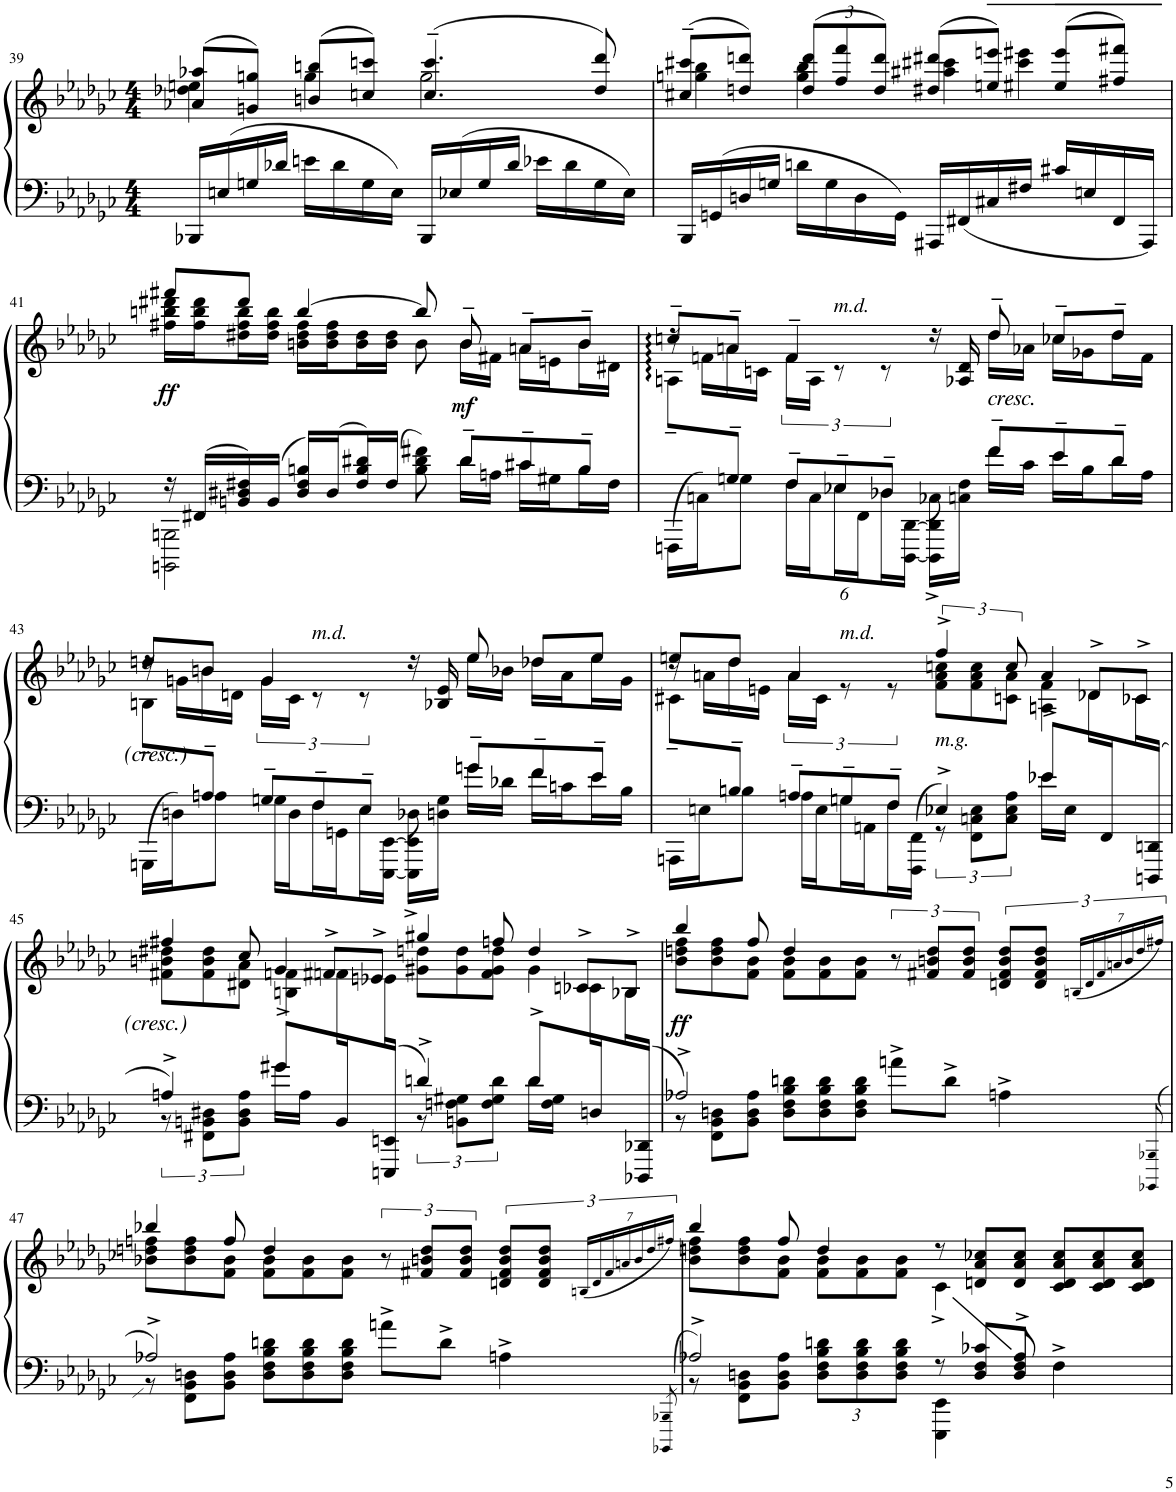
**kern	**kern	**dynam
*part1	*part1	*part1
*staff2	*staff1	*staff1/2
*I"Piano	*	*
*I'Pno.	*	*
!!LO:PB:g=z
*clefF4	*clefG2	*
*k[b-e-a-d-g-c-]	*k[b-e-a-d-g-c-]	*
*M4/4	*M4/4	*
=39	=39	=39
*	*^	*
16BBB-X/LL	(8a-X/;< 8aa-X/;<L	4dd-X\ 4een\	.
16En/	.	.	.
16Gn/	8gn/;< 8ggn/;<J)	.	.
16d-X/JJ	.	.	.
16en\LL	(8bn/ 8bbn/L	4gg\	.
16d-\	.	.	.
16G\	8ccn/ 8cccn/J)	.	.
16E\JJ	.	.	.
16BBB-/LL	(4.cc/~ 4.ccc/~	2gg\	.
16E-X/	.	.	.
16G/	.	.	.
16d-/JJ	.	.	.
16e-X\LL	.	.	.
16d-\	.	.	.
16G\	8dd-/;< 8ddd-/;<)	.	.
16E-\JJ	.	.	.
=40	=40	=40	=40
16BBB-/LL	(8cc#X/~ 8ccc#X/~L	4ggn\ 4bb-\	.
16GGn/	.	.	.
16Dn/	8ddn/ 8dddn/J)	.	.
16Gn/JJ	.	.	.
*	*Xbrackettup	*	*
16dn\LL	(12dd/ 12ddd/L	4gg\ 4bb-\	.
16G\	.	.	.
.	12ff/ 12fff/	.	.
16D\	.	.	.
.	12dd/ 12ddd/J)	.	.
16GG\JJ	.	.	.
16AAA#X/LL	(8dd#X/ 8ddd#X/L	4aa#X\ 4ccc#X\	.
16FF#X/	.	.	.
16C#X/	8een/ 8eeen/J)	.	.
16F#X/JJ	.	.	.
16c#X/LL	(8ee#X/ 8eee#X/L	4ccc#\ 4eeen\	.
16En/	.	.	.
16FF#/	8ff#X/ 8fff#X/J)	.	.
16AAA#/JJ	.	.	.
!!LO:LB:g=z	!!
=41	=41	=41	=41
*^	*	*	*
!	!	!	!	!LO:DY:b
16r	2BBBBn\ 2BBBn\	8fff#X;</L	16ff#X\ 16bbn\ 16ddd#X\LL	ff
16FF#X/LL	.	.	16ff#\ 16bb\ 16ddd#\	.
16BBn/ 16D#X/ 16F#X/	.	8ddd#;</J	16dd#X\ 16ff#\ 16bb\	.
16BB/JJ	.	.	16dd#\ 16ff#\ 16bb\JJ	.
16D#/ 16F#/ 16Bn/LL	.	[4bb/	16bn\ 16dd#\ 16ff#\LL	.
16D#/	.	.	16b\ 16dd#\ 16ff#\	.
16F#/ 16B/ 16d#X/	.	.	16b\ 16dd#\	.
16F#/JJ	.	.	16b\ 16dd#\JJ	.
8B\ 8d#\ 8f#X\	8ryy	8bb;</]	8b\	.
!	!	!	!	!LO:DY:b
8d#~/L	16d#\LL	8b~/	16b\LL	mf
.	16An\JJ	.	16f#X\JJ	.
8c#X~/	16c#\LL	8an~/L	16a\LL	.
.	16G#X\	.	16en\	.
8B~/J	16B\	8b~/J	16b\	.
.	16F#\JJ	.	16d#X\JJ	.
=42	=42	=42	=42	=42
*^	*^	*	*^	*
8ryy	4ryy	16FFFn\LL	4ryy	8ccn~/L	8An~\L	16r	.
.	.	16Cn\J	.	.	.	16fn\LL	.
8G-~/J	.	8Gn\J	.	8an~/J	8ryy	16a\	.
.	.	.	.	.	.	16cn\JJ	.
*	*Xbrackettup	*	*brackettup	*	*brackettup	*	*
4ryy	12F~/L	24F\LL	12F	4f~/	24f\LL	2.ryy	.
.	.	24C\J	.	.	24A\JJ	.	.
!	!	!	!	!	!LO:TX:a:i:t=m.d.	!	!
.	12E-X~/	24E-X\L	12ryy	.	12r	.	.
.	.	24FF\J	.	.	.	.	.
.	12D-X~/J	24D-X\L	12ryy	.	12r	.	.
.	.	[24DDD-\ [24DD-\JJ	.	.	.	.	.
8C-X^\	2ryy	16DDD-\] 16DD-\]LL	8ryy	16r	8ryy	.	.
.	.	16Cn\ 16F\JJ	.	16A-X/ 16d-/	.	.	.
!	!	!	!	!LO:TX:b:i:t=cresc.	!	!	!
4.ryy	.	8f~/L	16f\LL	8dd-~/	16dd-\LL	.	.
.	.	.	16c-\JJ	.	16a-X\JJ	.	.
.	.	8e-~/	16e-\LL	8cc-X~/L	16cc-\LL	.	.
.	.	.	16B-\	.	16g-X\	.	.
.	.	8d-~/J	16d-\	8dd-~/J	16dd-\	.	.
.	.	.	16A-\JJ	.	16f\JJ	.	.
!!LO:LB:g=z	!!	!!
=43	=43	=43	=43	=43	=43	=43	=43
8ryy	4ryy	16GGGn\LL	4ryy	8ddn~/L	8Bn~\L	16r	.
.	.	16Dn\J	.	.	.	16gn\LL	.
8A-~/J	.	8An\J	.	8bn~/J	8ryy	16b\	.
.	.	.	.	.	.	16dn\JJ	.
*	*Xbrackettup	*	*brackettup	*	*	*	*
4ryy	12G-~/L	24Gn\LL	12G	4g~/	24g\LL	2.ryy	.
.	.	24D\J	.	.	24c-\JJ	.	.
!	!	!	!	!	!LO:TX:a:i:t=m.d.	!	!
.	12F~/	24F\L	12ryy	.	12r	.	.
.	.	24GGn\J	.	.	.	.	.
.	12E-~/J	24E-\L	12ryy	.	12r	.	.
.	.	[24EEE-\ [24EE-\JJ	.	.	.	.	.
8D-X^\	2ryy	16EEE-\] 16EE-\]LL	8ryy	16r	8ryy	.	.
.	.	16Dn\ 16G\JJ	.	16B-X/ 16e-/	.	.	.
4.ryy	.	8gn~/L	16g\LL	8ee-~/	16ee-\LL	.	.
.	.	.	16d-X\JJ	.	16b-X\JJ	.	.
.	.	8f~/	16f\LL	8dd-X~/L	16dd-\LL	.	.
.	.	.	16cn\	.	16a-\	.	.
.	.	8e-~/J	16e-\	8ee-~/J	16ee-\	.	.
.	.	.	16B-\JJ	.	16g\JJ	.	.
=44	=44	=44	=44	=44	=44	=44	=44
*	*	*	*	*	*	*^	*
8ryy	4ryy	16AAAn\LL	4ryy	8een~/L	8c#X~\L	16r	6%5ryy	.
.	.	16En\J	.	.	.	16an\LL	.	.
8B-~/J	.	8Bn\J	.	8dd-~/J	8ryy	16dd-\	.	.
.	.	.	.	.	.	16en\JJ	.	.
*	*Xbrackettup	*	*brackettup	*	*	*	*	*
2.ryy	12A-~/L	24An\LL	12A	4a~/	24a\LL	2ryy	.	.
.	.	24E\J	.	.	24c#\JJ	.	.	.
!	!	!	!	!	!LO:TX:a:i:t=m.d.	!	!	!
.	12Gn~/	24G\L	4ryy	.	12r	.	.	.
.	.	24AAn\J	.	.	.	.	.	.
.	12F~/J	24F\L	.	.	12r	.	.	.
.	.	24FFF\;< 24FF\;<JJ	.	.	.	.	.	.
*	*	*	*	*	*Xbrackettup	*	*	*
!	!LO:TX:a:i:t=m.g.	!	!	!	!	!	!	!
.	2ryy	4E-X^/	.	6ff^/	12f\ 12a\ 12ccn\L	.	.	.
.	.	.	12FF\ 12Cn\ 12E-\L	.	12f\ 12a\ 12cc\	.	.	.
.	.	.	12C\ 12E-\ 12A\J	12cc/	12cn\ 12a\J	.	.	.
*	*	*Xbrackettup	*brackettup	*	*	*brackettup	*	*
.	.	12e-^/L	24e-X\LL	4a/	4An\ 4f\	12ryy	.	.
.	.	.	24E-\JJ	.	.	.	.	.
.	.	24ryy	24ryy	.	.	12d-X^/L	24d-\L	.
.	.	24FF/J	24ryy	.	.	.	24ryy	.
.	.	24ryy	24ryy	.	.	12c-X^/J	24c-\L	.
.	.	24DDDn/;< 24DDn/;<JJ	24ryy	.	.	.	24ryy	.
*	*v	*v	*v	*	*	*	*	*
!!LO:LB:g=z	!!	!!	!!
=45	=45	=45	=45	=45	=45	=45
*	*	*	*Xbrackettup	*	*	*
4An^/	12r	6ff#X/	12f#X\ 12bn\ 12dd#X\L	4ryy	3ryy	.
.	12FF#X\ 12BBn\ 12D#X\L	.	12f#\ 12b\ 12dd#\	.	.	.
.	12BB\ 12D#\ 12A\J	12cc-/	12d#X\ 12a-\J	.	.	.
*Xbrackettup	*brackettup	*	*	*brackettup	*	*
12g#X^/L	24g#\LL	4g-/	4Bn\ 4fn\	12ryy	.	.
.	24A\JJ	.	.	.	.	.
24ryy	24ryy	.	.	12f#X^/L	24fn\L	.
24BB/J	24ryy	.	.	.	24ryy	.
24ryy	24ryy	.	.	12en^/J	24e-X;<\L	.
24EEEn/;< 24EEn/;<JJ	24ryy	.	.	.	4.ryy	.
*	*	*	*Xbrackettup	*	*	*
4dn^/	12r	6gg#X/	12g#X\ 12ddn\L	4ryy	.	.
.	12BBn\ 12Fn\ 12G#X\L	.	12g#\ 12dd\	.	.	.
.	12F\ 12G#\ 12d\J	12ffn/	12f\ 12g#\ 12dd\J	.	.	.
*Xbrackettup	*brackettup	*	*	*brackettup	*	*
12d^/L	24d\LL	4dd/	4g#\	12ryy	.	.
.	24F\ 24G#\JJ	.	.	.	.	.
24ryy	24ryy	.	.	12cn^/L	24c-X\L	.
24Dn/J	24ryy	.	.	.	24ryy	.
24ryy	24ryy	.	.	12B-X^/J	24B-;<\L	.
24DDD-X/;< 24DD-X/;<JJ	24ryy	.	.	.	24ryy	.
*	*	*	*v	*v	*v	*
=46	=46	=46	=46	=46
*	*	*	*Xbrackettup	*
*	*	*^	*^	*
!	!	!	!	!	!	!LO:DY:b
*	*	*	*v	*v	*v	*
2A-X^>/	12r	6bb-/	12b-\ 12ddn\ 12ff\L	ff
.	12FF\ 12BB-\ 12Dn\L	.	12b-\ 12dd\ 12ff\	.
.	12BB-\ 12D\ 12A-\J	12ff/	12f\ 12b-\J	.
*	*Xbrackettup	*	*	*
.	12D\ 12F\ 12B-\ 12dn\L	4dd/	12f\ 12b-\L	.
.	12D\ 12F\ 12B-\ 12d\	.	12f\ 12b-\	.
.	12D\ 12F\ 12B-\ 12d\J	.	12f\ 12b-\J	.
*	*	*brackettup	*	*
8an^>\L	2ryy	12r	2ryy	.
.	.	12f#X/ 12bn/ 12dd/L	.	.
8d^>\J	.	.	.	.
.	.	12f#/ 12b/ 12dd/J	.	.
4An^>\	.	12dn/ 12f#/ 12b/ 12dd/L	.	.
.	.	12d/ 12f#/ 12b/ 12dd/J	.	.
.	.	(84Bn;<!/LL	.	.
.	.	84d;<!/	.	.
.	.	84f#;<!/	.	.
.	.	84an;<!/	.	.
.	.	84b;<!/	.	.
.	.	84dd;<!/	.	.
.	.	84ff#X;<!/JJ)	.	.
8qBBBB-X/ 8qBBB-X/	.	.	.	.
!!LO:LB:g=z	!!
=47	=47	=47	=47	=47
8qBBBB- 8qBBB-	.	.	.	.
*	*brackettup	*	*Xbrackettup	*
2A-X^>/	12r	6bb-X/	12b-X\ 12ddn\ 12ffn\L	.
.	12FF\ 12BB-\ 12Dn\L	.	12b-\ 12dd\ 12ff\	.
.	12BB-\ 12D\ 12A-\J	12ff/	12f\ 12b-\J	.
*	*Xbrackettup	*	*	*
.	12D\ 12F\ 12B-\ 12dn\L	4dd/	12f\ 12b-\L	.
.	12D\ 12F\ 12B-\ 12d\	.	12f\ 12b-\	.
.	12D\ 12F\ 12B-\ 12d\J	.	12f\ 12b-\J	.
*	*	*brackettup	*	*
8an^>\L	2ryy	12r	2ryy	.
.	.	12f#X/ 12bn/ 12dd/L	.	.
8d^>\J	.	.	.	.
.	.	12f#/ 12b/ 12dd/J	.	.
4An^>\	.	12dn/ 12f#/ 12b/ 12dd/L	.	.
.	.	12d/ 12f#/ 12b/ 12dd/J	.	.
.	.	(84Bn;<!/LL	.	.
.	.	84d;<!/	.	.
.	.	84f#;<!/	.	.
.	.	84an;<!/	.	.
.	.	84b;<!/	.	.
.	.	84dd;<!/	.	.
.	.	84ff#X;<!/JJ)	.	.
*v	*v	*	*	*
=48	=48	=48	=48
8qBBBB-X/ 8qBBB-X/	.	.	.
*^	*	*	*
*	*brackettup	*	*Xbrackettup	*
*	*^	*	*	*
2A-X^>/	12r	2ryy	6bb-/	12b-\ 12ddn\ 12ff\L	.
.	12FF\ 12BB-\ 12Dn\L	.	.	12b-\ 12dd\ 12ff\	.
.	12BB-\ 12D\ 12A-\J	.	12ff/	12f\ 12b-\J	.
*	*Xbrackettup	*	*	*	*
.	12D\ 12F\ 12B-\ 12dn\L	.	4dd/	12f\ 12b-\L	.
.	12D\ 12F\ 12B-\ 12d\	.	.	12f\ 12b-\	.
.	12D\ 12F\ 12B-\ 12d\J	.	.	12f\ 12b-\J	.
*brackettup	*	*	*brackettup	*	*
12r	4EEE-\ 4EE-\	12ryy	12r	6c-^\	.
12ryy	.	12D/ 12F/ 12c-X/L	12dn/ 12a-/ 12cc-X/L	.	.
12A-^/	.	12D/ 12F/J	12d/ 12a-/ 12cc-/J	12ryy	.
*	*	*	*Xbrackettup	*	*
4F^\	4ryy	4ryy	12c-/ 12d/ 12a-/ 12cc-/L	4ryy	.
.	.	.	12c-/ 12d/ 12a-/ 12cc-/	.	.
.	.	.	12c-/ 12d/ 12a-/ 12cc-/J	.	.
*v	*v	*v	*	*	*
*	*v	*v	*
=	=	=
*-	*-	*-
